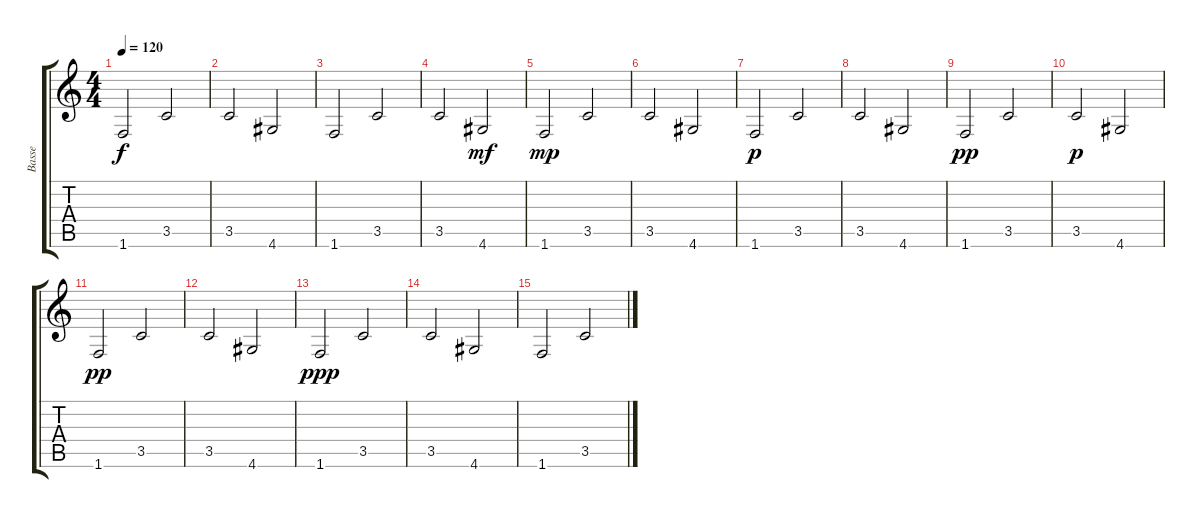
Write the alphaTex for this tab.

\track ("Basse" "Basse") {instrument acousticbass}
\staff {score tabs}
\tuning (E4 B3 G3 D3 A2 E2) {hide}
\ts (4 4)
\tempo 120
\clef g2
\ks c
1.6.2{dy f} 3.5.2 |
3.5.2 4.6.2 |
1.6.2 3.5.2 |
3.5.2 4.6.2{dy mf} |
1.6.2{dy mp} 3.5.2 |
3.5.2 4.6.2 |
1.6.2{dy p} 3.5.2 |
3.5.2 4.6.2 |
1.6.2{dy pp} 3.5.2 |
3.5.2{dy p} 4.6.2 |
1.6.2{dy pp} 3.5.2 |
3.5.2 4.6.2 |
1.6.2{dy ppp} 3.5.2 |
3.5.2 4.6.2 |
1.6.2 3.5.2
